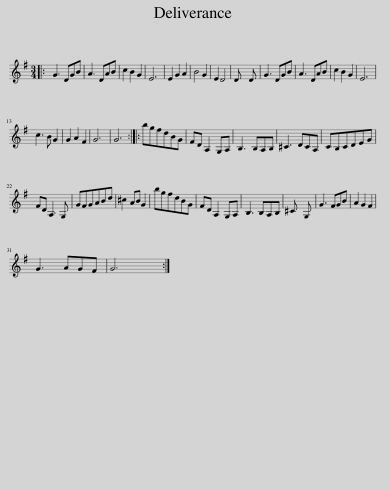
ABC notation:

X:1
L:1/8
M:3/4
I:linebreak $
K:G
V:1 treble
V:1
|: G3 DGB | A3 DAB | c2 B2 G2 | E6 | E2 G2 A2 | %5
 B4 G2 | E2 D4 | D x4 D | G3 DGB | A3 DAB | %10
 c2 B2 G2 | E6 |$ c3 B G2 | G2 A2 F2 | G6 | %15
 G6 :: bgfdBG | FD A,2 G,A, | B,3 B,A,B, | ^C3 DCA, | %20
 CB,CDEG |$ FD A,3 G, | GFGABd | ^c2 AB G2 | bgfdBG | %25
 FD A,2 G,A, | B,3 B,A,B, | ^C x4 G, | G3 FGB | A2 G2 F2 |$ %30
 G3 AGF | G6 :| %32
